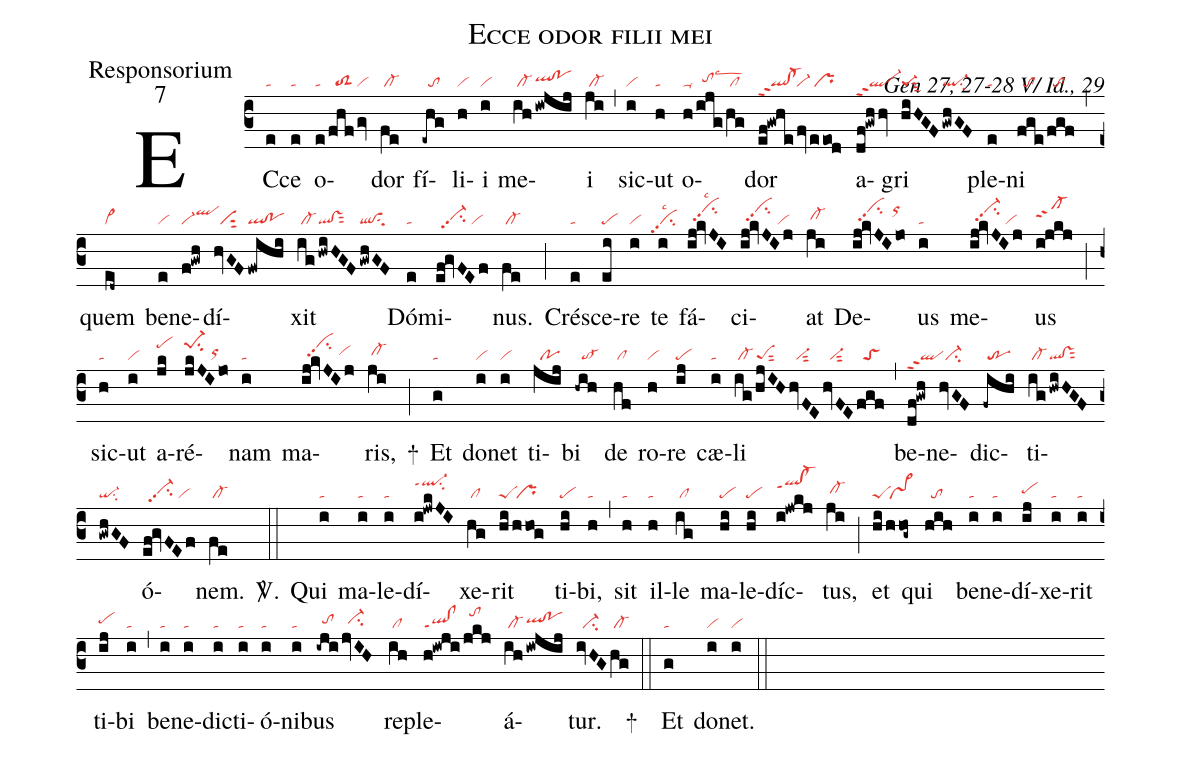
name:Ecce odor filii mei;
office-part:Responsorium;
mode:7;
commentary:Gen 27, 27-28 V/ Id., 29;
nabc-lines:1;
%%
(c3)
EC(e|ta)ce(e|ta) o(e|ta|/fhf|//toS2|/gv|vi)dor(fe|/cl-) fí(-ehg|//to)li(h|vi)i(i|vi) me(ih|/cl-|!iwjij|qlhh!pohh)i(ji|/cl-) (,)
sic(i|vi)ut(h|ta) o(h|ta-|/ijg|//tohhlscw3|/hg|/cl)dor(ef!gwhe|ql!cl-ppt2|/fv|vi-|/eeod|/pr) a(df!gwhhv|qlppt2``vi-hh)gri(hiHGF|pe-1sut3|/gwhGF|ql-su2) ple(e|ta)ni(fge|//to|/fgf|//to) (,)
quem(ed~|cl~) be(e|vi)ne(f!gwh|vi-qlhj)dí(hvGF|//visut2|/fwihi|ql!po)xit(ig|/cl-|!hwiHGF|ql!vssut2|/gwhGF|qlsu2) Dó(e|ta)mi(ef!gvFEf|//vi-hhpp2su2/vi)nus.(fe|/cl-) (;)
Cré(e|ta)sce(ei|pe)re(i|vi) te(i|``vipp2su2lsc2) fá(ij!kvJI|//vihkpp2su2lsc2)ci(ij!kvJIj|//vihkpp2su2/vi)at(ji|/cl-hh) De(ij!kvJIjo|//vihkpp2su2//orhk)us(i|ta) me(ij!kvJIj|//vi-hkpp2su2/vi)us(i!jkj|sf-hi) (;)
sic(h|ta)ut(i|vi) a(jk|pehk)ré(jkJIjo|pe-1hksu2/orhh)nam(i|ta) ma(ij!kvJIj|//vihkpp2su2/vihh)ris,(ji|/cl-hh) +(;)
Et(g|ta) do(i|vi)net(i|vi) ti(jij|//po)bi(-hih|//to-) de(hf|/cl) ro(h|vi)re(ij|pe) cæ(i|ta)li(ig|/cl-|/hjIH|peSsut2|hvFE|//vi-sut2|hvFE|//vi-sut2|fgf|//toS) (,)
be(df!gwh|qlppt2)ne(hvGF|//ci-)dic(-fihi|/tr)ti(ig|/cl-|!hwiHGF|ql!vssut2|/gwhGF|qi-su2)ó(ef!gvFEf|//vi-hhpp2su2/vi)nem.(fe|/cl-) <sp>V/</sp>.(::)
Qui(i|ta) ma(i|ta)le(i|ta)dí(i!jwkJI|ql-hkppt1su2)xe(hg|/cl)rit(hi|peS|/hhog|/pr) ti(hi|pe)bi,(h|ta) (,)
sit(h|ta) il(h|ta)le(ig|/cl) ma(hi|pe)le(hi|pe)díc(i!jwkj|qlhj!cl-hjppt1)tus,(ji|/cl-hh) (;)
et(hi|peS|/hhog~|/pr~) qui(hih|//to) be(i|ta)ne(i|ta)dí(ij|pehh)xe(i|ta)rit(i|ta) ti(ij|pehh)bi(i|ta) (,)
be(i|ta)ne(i|ta)dic(i|ta)ti(i|ta)ó(i|ta)ni(i|ta)bus(-iji|//tohh|jvIH|//ci-hh) re(ih|/cl)ple(h!iwji|ql!clppt1|/jkj|//tohk)á(ih|/cl-|!iwjij|qlhh!pohh)tur.(ivHG|//ci-|hg|/cl-) +(::)
Et(g|ta) do(i|vi)net.(i|vi) (::)
